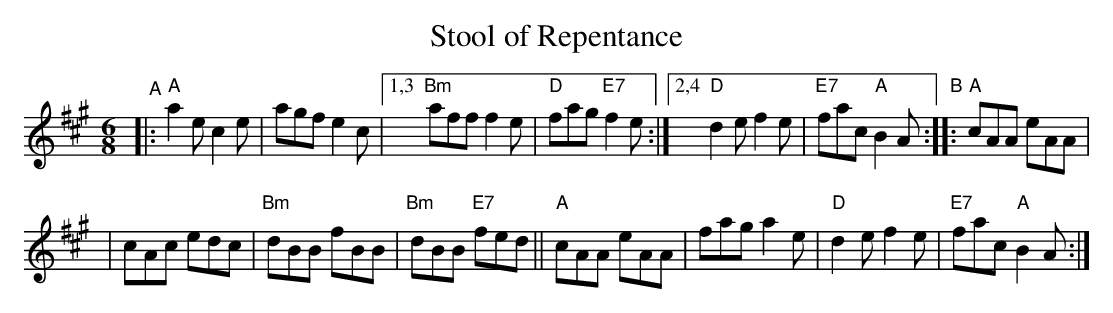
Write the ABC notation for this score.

X:1
T: Stool of Repentance
M: 6/8
L: 1/8
K: A
"^A"\
|:"A"a2e c2e | agf e2c |[1,3 "Bm"aff f2e |  "D"fag "E7"f2e \
                      :|[2,4  "D"d2e f2e | "E7"fac  "A"B2A \
"^B":: "A"cAA eAA |
                  | cAc edc | "Bm"dBB fBB | "Bm"dBB "E7"fed \
||     "A"cAA eAA | fag a2e |  "D"d2e f2e | "E7"fac  "A"B2A :|
